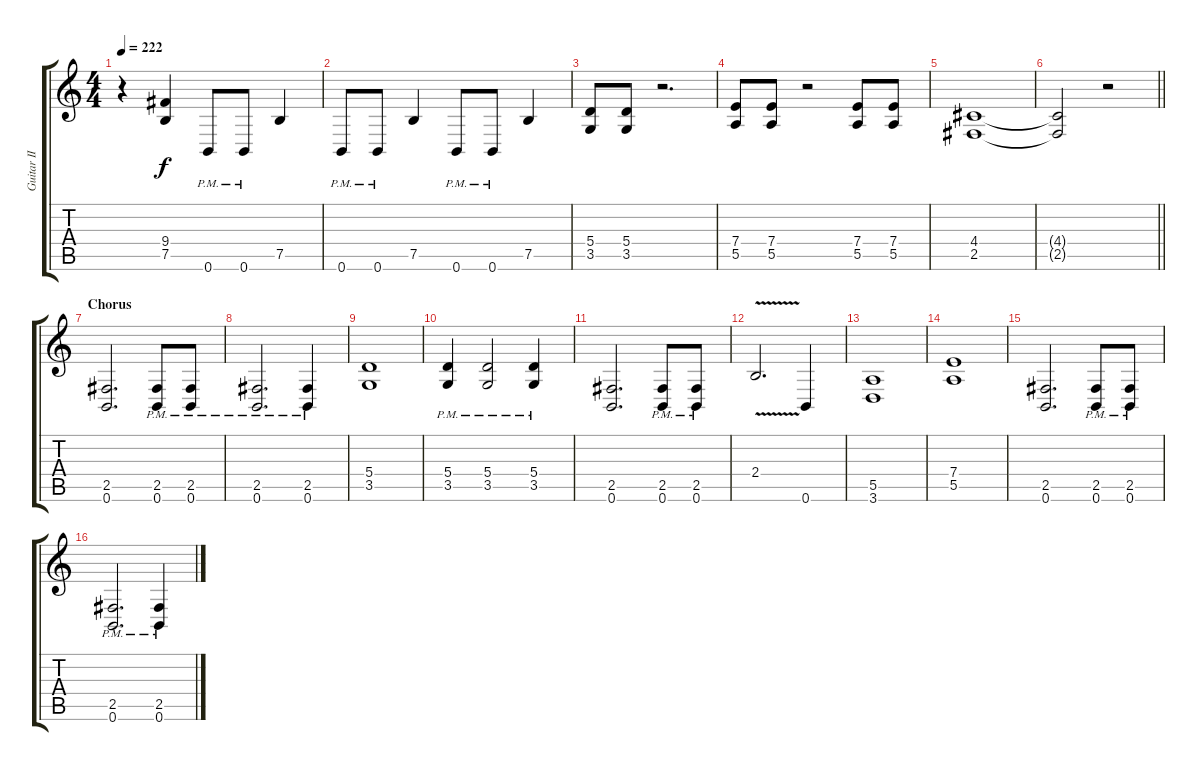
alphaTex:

\track ("Guitar II" "Guitar II") {instrument distortionguitar}
\staff {score tabs}
\tuning (B3 Gb3 D3 A2 E2 B1) {hide}
\ts (4 4)
\tempo 222
\clef g2
\ks c
r.4{dy f} (9.4 7.5).4 0.6{pm}.8 0.6{pm}.8 7.5.4 |
0.6{pm}.8 0.6{pm}.8 7.5.4 0.6{pm}.8 0.6{pm}.8 7.5.4 |
(5.4 3.5).8 (5.4 3.5).8 r.2{d} |
(7.4 5.5).8 (7.4 5.5).8 r.2 (7.4 5.5).8 (7.4 5.5).8 |
(4.4 2.5).1 |
\barLineRight lightlight
(4.4{t} 2.5{t}).2 r.2 |
\section ("" "Chorus")
(2.5 0.6).2{d} (2.5{pm} 0.6{pm}).8 (2.5{pm} 0.6{pm}).8 |
(2.5{pm} 0.6{pm}).2{d} (2.5{pm} 0.6{pm}).4 |
(5.4 3.5).1 |
(5.4{pm} 3.5{pm}).4 (5.4{pm} 3.5{pm}).2 (5.4{pm} 3.5{pm}).4 |
(2.5 0.6).2{d} (2.5{pm} 0.6{pm}).8 (2.5{pm} 0.6{pm}).8 |
2.4{v}.2{d} 0.6.4 |
(5.5 3.6).1 |
(7.4 5.5).1 |
(2.5 0.6).2{d} (2.5{pm} 0.6{pm}).8 (2.5{pm} 0.6{pm}).8 |
(2.5{pm} 0.6{pm}).2{d} (2.5{pm} 0.6{pm}).4
